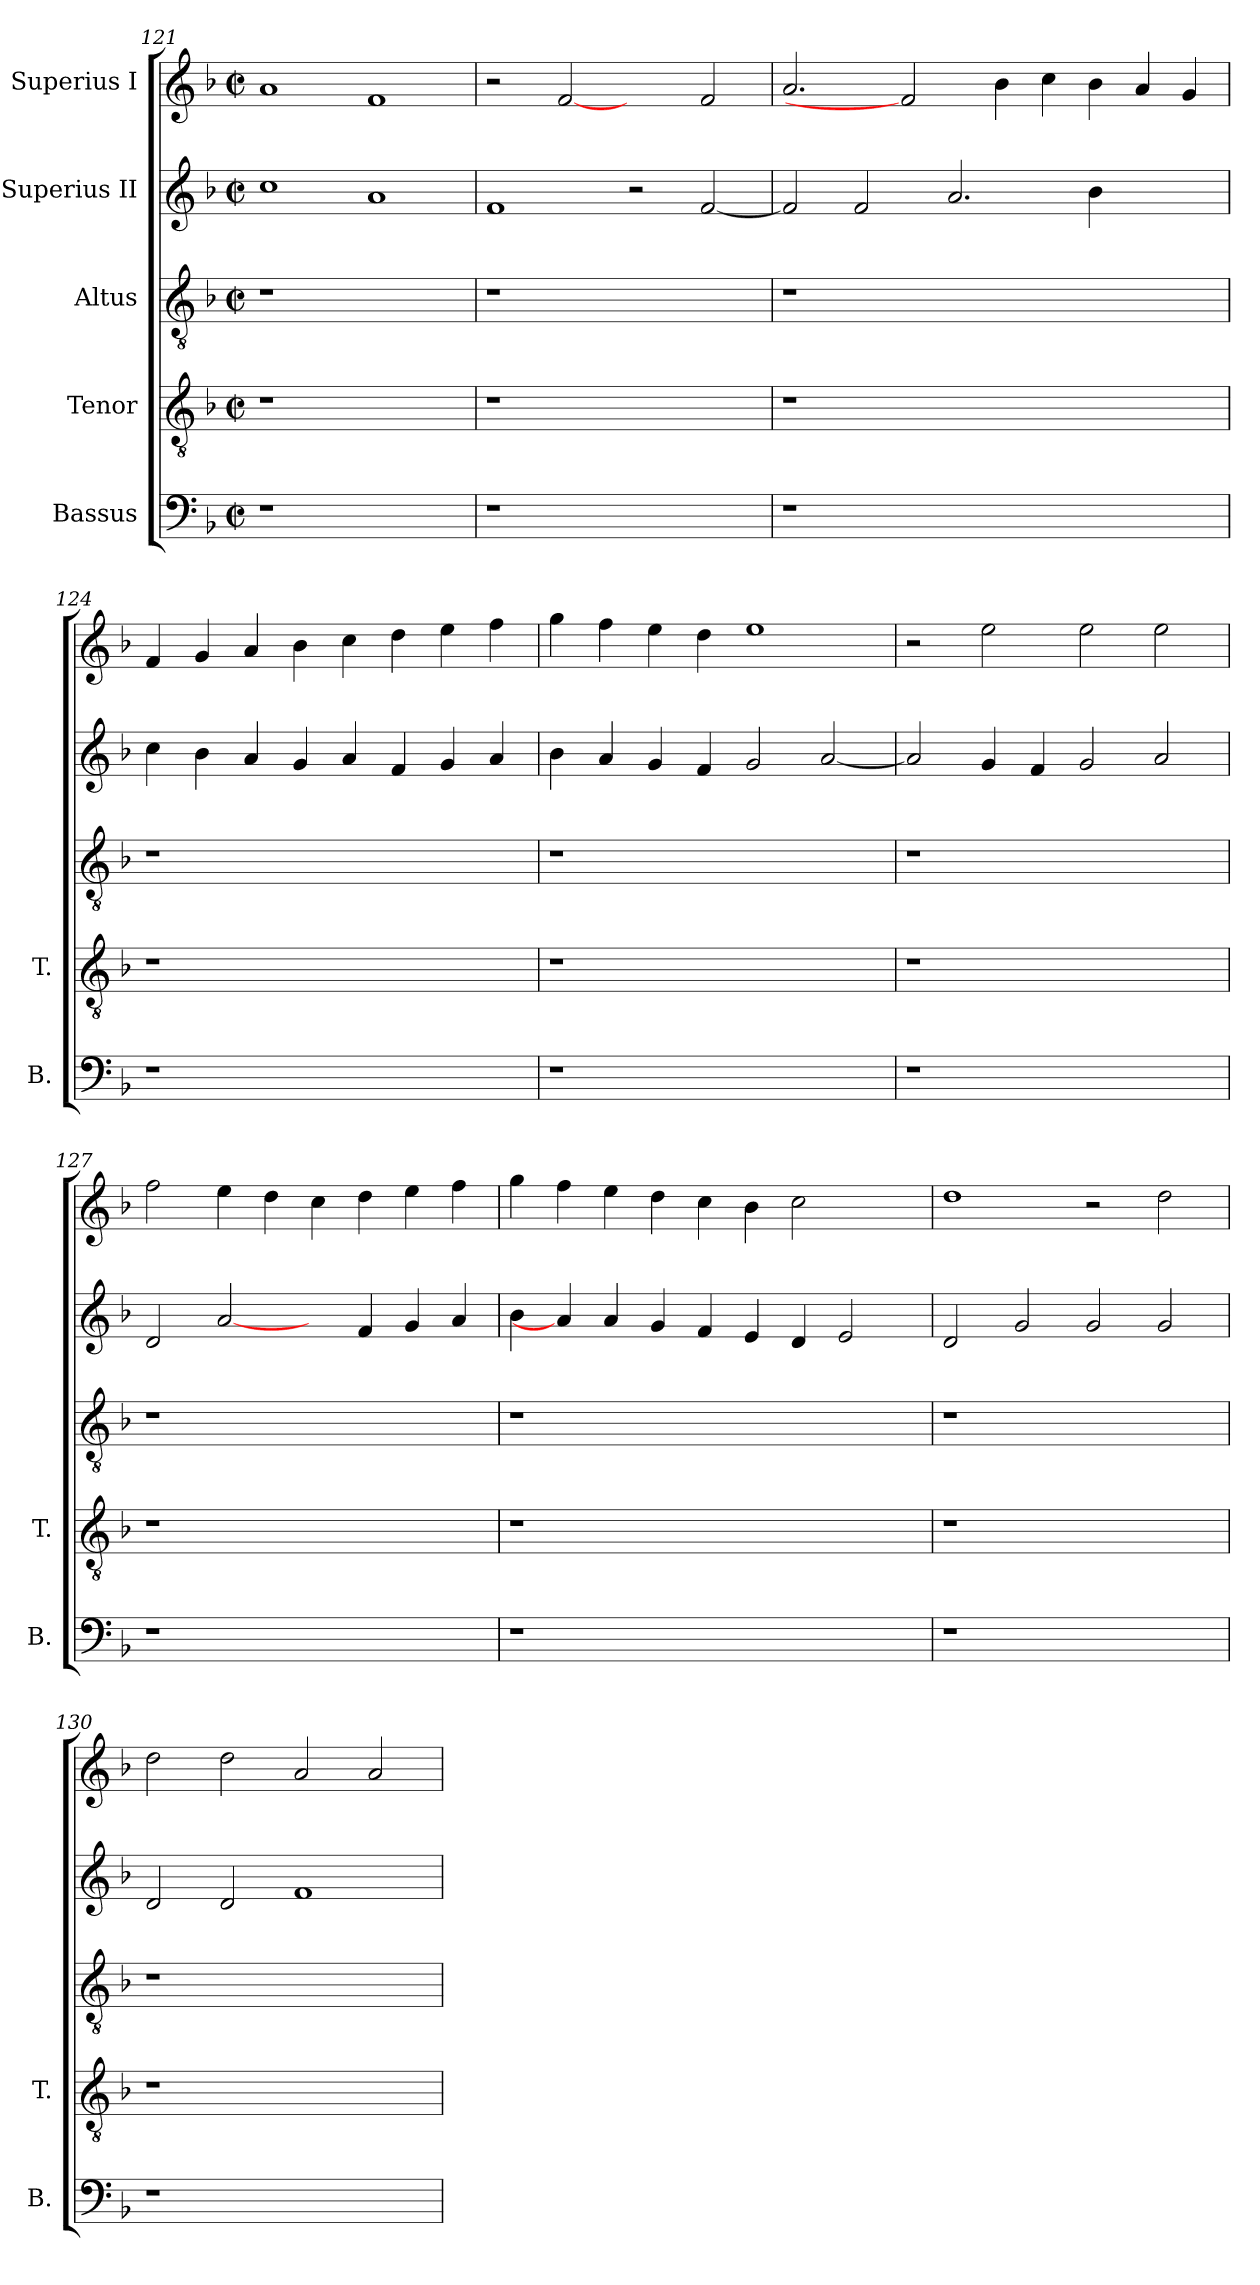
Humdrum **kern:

**kern	**kern	**kern	**kern	**kern
*part5	*part4	*part3	*part2	*part1
*staff5	*staff4	*staff3	*staff2	*staff1
*I"Bassus	*I"Tenor	*I"Altus	*I"Superius II	*I"Superius I
*I'B.	*I'T.	*	*	*
*clefF4	*clefGv2	*clefGv2	*clefG2	*clefG2
*	*ITrd7c12	*ITrd7c12	*	*
*k[b-]	*k[b-]	*k[b-]	*k[b-]	*k[b-]
*F:	*F:	*F:	*F:	*F:
*M2/2	*M2/2	*M2/2	*M2/2	*M2/2
*met(c|)	*met(c|)	*met(c|)	*met(c|)	*met(c|)
=121	=121	=121	=121	=121
!LO:N:vis=1	!LO:N:vis=1	!LO:N:vis=1	!	!
1r	1r	1r	1cci	1ai
1ryy	1ryy	1ryy	1ai	1fi
=122	=122	=122	=122	=122
!LO:N:vis=1	!LO:N:vis=1	!LO:N:vis=1	!	!
1r	1r	1r	1fi	2r
.	.	.	.	[2fi
1ryy	1ryy	1ryy	2r	2ryy
.	.	.	[<2fi/	2fi/
=123	=123	=123	=123	=123
!LO:N:vis=1	!LO:N:vis=1	!LO:N:vis=1	!	!
1r	1r	1r	2fi/]	2.ai/
.	.	.	2fi/	.
.	.	.	.	2fi]
1.ryy	1.ryy	1.ryy	2.ai/	.
.	.	.	.	4b-i\
.	.	.	.	4cci\
.	.	.	4b-i\	4b-i\
.	.	.	2ryy	4ai/
.	.	.	.	4gi/
=124	=124	=124	=124	=124
!LO:N:vis=1	!LO:N:vis=1	!LO:N:vis=1	!	!
1r	1r	1r	4cci\	4fi/
.	.	.	4b-i\	4gi/
.	.	.	4ai/	4ai/
.	.	.	4gi/	4b-i\
1ryy	1ryy	1ryy	4ai/	4cci\
.	.	.	4fi/	4ddi\
.	.	.	4gi/	4eei\
.	.	.	4ai/	4ffi\
!!LO:PB:g=z
=125	=125	=125	=125	=125
!LO:N:vis=1	!LO:N:vis=1	!LO:N:vis=1	!	!
1r	1r	1r	4b-i\	4ggi\
.	.	.	4ai/	4ffi\
.	.	.	4gi/	4eei\
.	.	.	4fi/	4ddi\
1ryy	1ryy	1ryy	2gi/	1eei
.	.	.	[<2ai/	.
=126	=126	=126	=126	=126
!LO:N:vis=1	!LO:N:vis=1	!LO:N:vis=1	!	!
1r	1r	1r	2ai/]	2r
.	.	.	4gi/	2eei\
.	.	.	4fi/	.
1ryy	1ryy	1ryy	2gi/	2eei\
.	.	.	2ai/	2eei\
=127	=127	=127	=127	=127
!LO:N:vis=1	!LO:N:vis=1	!LO:N:vis=1	!	!
1r	1r	1r	2di/	2ffi\
.	.	.	[2ai/	4eei\
.	.	.	.	4ddi\
1ryy	1ryy	1ryy	4ryy	4cci\
.	.	.	4fi/	4ddi\
.	.	.	4gi/	4eei\
.	.	.	4ai/	4ffi\
=128	=128	=128	=128	=128
!LO:N:vis=1	!LO:N:vis=1	!LO:N:vis=1	!	!
1r	1r	1r	4b-i\	4ggi\
.	.	.	4ai/]	4ffi\
.	.	.	4ai/	4eei\
.	.	.	4gi/	4ddi\
1ryy	1ryy	1ryy	4fi/	4cci\
.	.	.	4ei/	4b-i\
.	.	.	4di/	2cci\
.	.	.	2ei/	.
4ryy	4ryy	4ryy	.	4ryy
!!LO:LB:g=z
=129	=129	=129	=129	=129
!LO:N:vis=1	!LO:N:vis=1	!LO:N:vis=1	!	!
1r	1r	1r	2di/	1ddi
.	.	.	2gi/	.
1ryy	1ryy	1ryy	2gi/	2r
.	.	.	2gi/	2ddi\
=130	=130	=130	=130	=130
!LO:N:vis=1	!LO:N:vis=1	!LO:N:vis=1	!	!
1r	1r	1r	2di/	2ddi\
.	.	.	2di/	2ddi\
1ryy	1ryy	1ryy	1fi	2ai/
.	.	.	.	2ai/
=	=	=	=	=
*-	*-	*-	*-	*-
